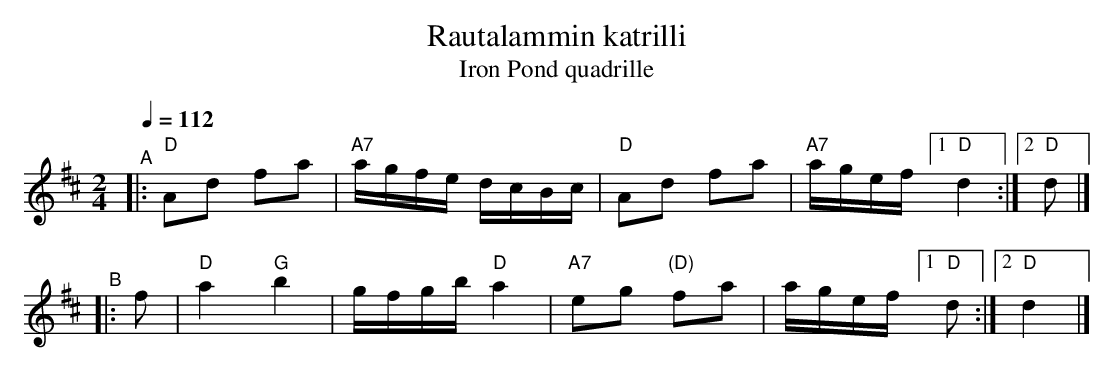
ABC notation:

X:1
T: Rautalammin katrilli
T: Iron Pond quadrille
L: 1/16
M: 2/4
Q: 1/4=112
K: D
"^A"|:\
"D"A2d2 f2a2 | "A7"agfe dcBc |\
"D"A2d2 f2a2 | "A7"agef [1 "D"d4 :|[2 "D"d2 |]
"^B"|: f2 |\
"D"a4 "G"b4 | gfgb "D"a4 |\
"A7"e2g2 "(D)"f2a2 | agef [1 "D"d2 :|[2 "D"d4 |]
